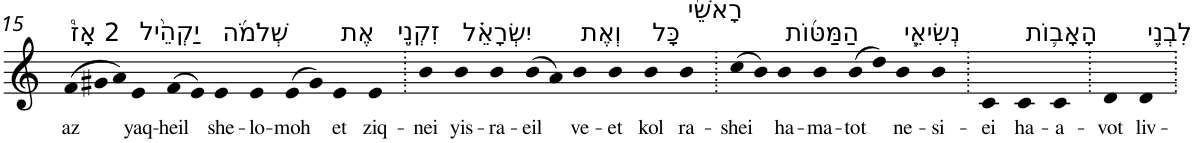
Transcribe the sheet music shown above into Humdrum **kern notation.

**kern	**text
*part1	*part1
*staff1	*staff1
*I"Piano	*
*I'Pno	*
!!LO:PB:g=z
*clefG2	*
*k[]	*
*Xtuplet	*
=15	=15
!LO:TX:a:t=2 אָז֩	!
!	!LO:LY:b
(>12f	az
12g#X	.
12a)	.
!LO:TX:a:t=יַקְהֵ֨יל	!
!	!LO:LY:b
4e	yaq-
!	!LO:LY:b
(>8f	-heil
8e)	.
!LO:TX:a:t=שְׁלֹמֹ֜ה	!
!	!LO:LY:b
4e	she-
!	!LO:LY:b
4e	-lo-
!	!LO:LY:b
(>8e	-moh
8g#)	.
!LO:TX:a:t=אֶת	!
!	!LO:LY:b
4e	et
!LO:TX:a:t=זִקְנֵ֣י	!
!	!LO:LY:b
4e	ziq-
=16.	=16.
!	!LO:LY:b
4b	-nei
!LO:TX:a:t=יִשְׂרָאֵ֗ל	!
!	!LO:LY:b
4b	yis-
!	!LO:LY:b
4b	-ra-
!	!LO:LY:b
(>8b	-eil
8a)	.
!LO:TX:a:t=וְאֶת	!
!	!LO:LY:b
4b	ve-
!	!LO:LY:b
4b	-et
!LO:TX:a:t=כָּל	!
!	!LO:LY:b
4b	kol
!LO:TX:a:t=רָאשֵׁ֨י	!
!	!LO:LY:b
4b	ra-
=17.	=17.
!	!LO:LY:b
(>8cc	-shei
8b)	.
!LO:TX:a:t=הַמַּטּ֜וֹת	!
!	!LO:LY:b
4b	ha-
!	!LO:LY:b
4b	-ma-
!	!LO:LY:b
(>8b	-tot
8dd)	.
!LO:TX:a:t=נְשִׂיאֵ֧י	!
!	!LO:LY:b
4b	ne-
!	!LO:LY:b
4b	-si-
=18.	=18.
!	!LO:LY:b
4c	-ei
!LO:TX:a:t=הָאָב֛וֹת	!
!	!LO:LY:b
4c	ha-
!	!LO:LY:b
4c	-a-
=19.	=19.
!	!LO:LY:b
4d	-vot
!LO:TX:a:t=לִבְנֵ֥י	!
!	!LO:LY:b
4d	liv-
=.	=.
*-	*-
